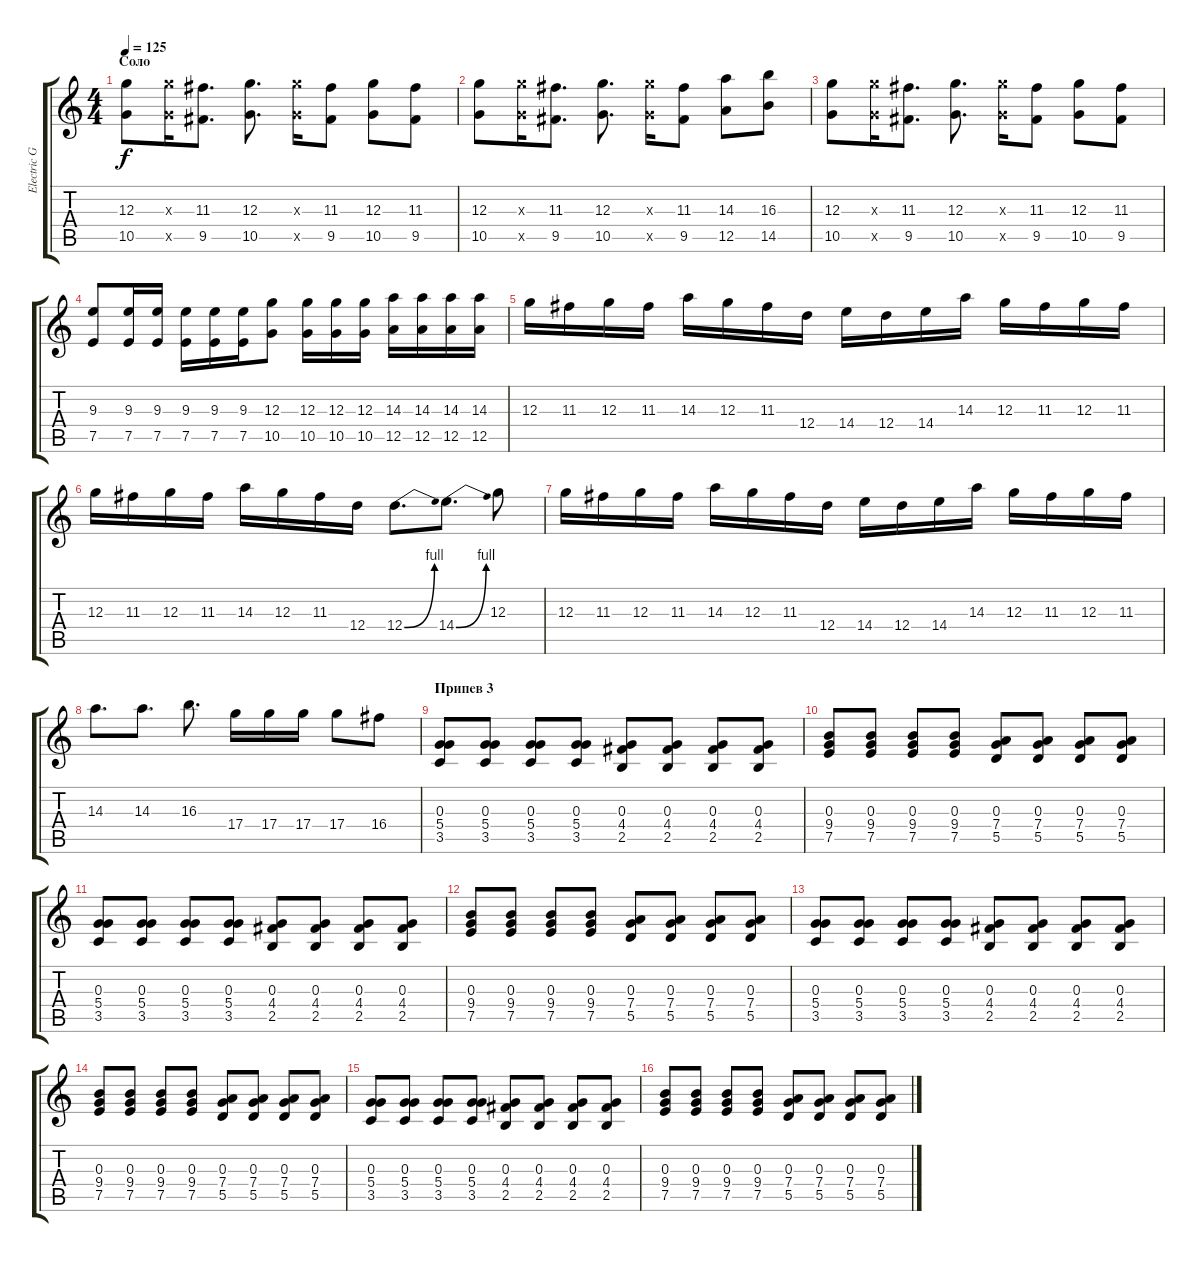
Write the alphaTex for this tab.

\track ("Electric Guitar" "Electric G") {instrument overdrivenguitar}
\staff {score tabs}
\tuning (E4 B3 G3 D3 A2 E2) {hide}
\ts (4 4)
\section ("" "Соло")
\tempo 125
\clef g2
\ks c
(12.3 10.5).8{dy f} (12.3{x} 10.5{x}).16 (11.3 9.5).8{d} (12.3 10.5).8{d} (12.3{x} 10.5{x}).16 (11.3 9.5).8 (12.3 10.5).8 (11.3 9.5).8 |
(12.3 10.5).8 (12.3{x} 10.5{x}).16 (11.3 9.5).8{d} (12.3 10.5).8{d} (12.3{x} 10.5{x}).16 (11.3 9.5).8 (14.3 12.5).8 (16.3 14.5).8 |
(12.3 10.5).8 (12.3{x} 10.5{x}).16 (11.3 9.5).8{d} (12.3 10.5).8{d} (12.3{x} 10.5{x}).16 (11.3 9.5).8 (12.3 10.5).8 (11.3 9.5).8 |
(9.3 7.5).8 (9.3 7.5).16 (9.3 7.5).16 (9.3 7.5).16 (9.3 7.5).16 (9.3 7.5).16 (12.3 10.5).8 (12.3 10.5).16 (12.3 10.5).16 (12.3 10.5).16 (14.3 12.5).16 (14.3 12.5).16 (14.3 12.5).16 (14.3 12.5).16 |
12.3.16 11.3.16 12.3.16 11.3.16 14.3.16 12.3.16 11.3.16 12.4.16 14.4.16 12.4.16 14.4.16 14.3.16 12.3.16 11.3.16 12.3.16 11.3.16 |
12.3.16 11.3.16 12.3.16 11.3.16 14.3.16 12.3.16 11.3.16 12.4.16 12.4{be (bend 0 0 60 4)}.8{d} 14.4{be (bend 0 0 60 4)}.8{d} 12.3.8 |
12.3.16 11.3.16 12.3.16 11.3.16 14.3.16 12.3.16 11.3.16 12.4.16 14.4.16 12.4.16 14.4.16 14.3.16 12.3.16 11.3.16 12.3.16 11.3.16 |
14.3.8{d} 14.3.8{d} 16.3.8{d} 17.4.16 17.4.16 17.4.16 17.4.8 16.4.8 |
\section ("" "Припев 3")
(0.3 5.4 3.5).8 (0.3 5.4 3.5).8 (0.3 5.4 3.5).8 (0.3 5.4 3.5).8 (0.3 4.4 2.5).8 (0.3 4.4 2.5).8 (0.3 4.4 2.5).8 (0.3 4.4 2.5).8 |
(0.3 9.4 7.5).8 (0.3 9.4 7.5).8 (0.3 9.4 7.5).8 (0.3 9.4 7.5).8 (0.3 7.4 5.5).8 (0.3 7.4 5.5).8 (0.3 7.4 5.5).8 (0.3 7.4 5.5).8 |
(0.3 5.4 3.5).8 (0.3 5.4 3.5).8 (0.3 5.4 3.5).8 (0.3 5.4 3.5).8 (0.3 4.4 2.5).8 (0.3 4.4 2.5).8 (0.3 4.4 2.5).8 (0.3 4.4 2.5).8 |
(0.3 9.4 7.5).8 (0.3 9.4 7.5).8 (0.3 9.4 7.5).8 (0.3 9.4 7.5).8 (0.3 7.4 5.5).8 (0.3 7.4 5.5).8 (0.3 7.4 5.5).8 (0.3 7.4 5.5).8 |
(0.3 5.4 3.5).8 (0.3 5.4 3.5).8 (0.3 5.4 3.5).8 (0.3 5.4 3.5).8 (0.3 4.4 2.5).8 (0.3 4.4 2.5).8 (0.3 4.4 2.5).8 (0.3 4.4 2.5).8 |
(0.3 9.4 7.5).8 (0.3 9.4 7.5).8 (0.3 9.4 7.5).8 (0.3 9.4 7.5).8 (0.3 7.4 5.5).8 (0.3 7.4 5.5).8 (0.3 7.4 5.5).8 (0.3 7.4 5.5).8 |
(0.3 5.4 3.5).8 (0.3 5.4 3.5).8 (0.3 5.4 3.5).8 (0.3 5.4 3.5).8 (0.3 4.4 2.5).8 (0.3 4.4 2.5).8 (0.3 4.4 2.5).8 (0.3 4.4 2.5).8 |
(0.3 9.4 7.5).8 (0.3 9.4 7.5).8 (0.3 9.4 7.5).8 (0.3 9.4 7.5).8 (0.3 7.4 5.5).8 (0.3 7.4 5.5).8 (0.3 7.4 5.5).8 (0.3 7.4 5.5).8
